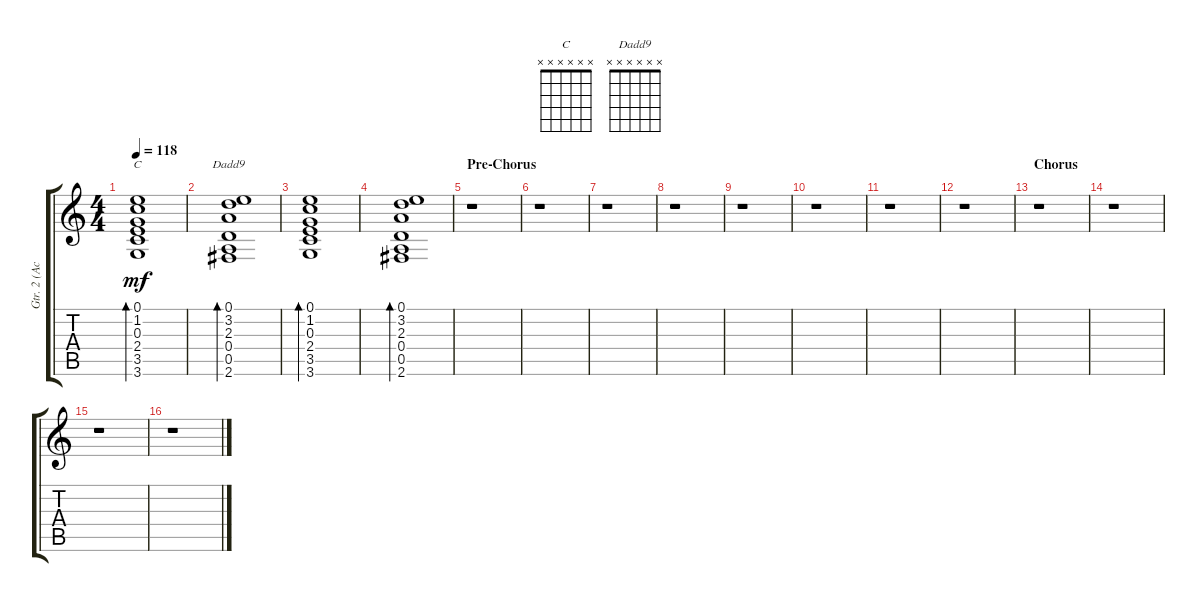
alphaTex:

\track ("Gtr. 2 (Acous.)" "Gtr. 2 (Ac") {instrument acousticguitarnylon}
\staff {score tabs}
\tuning (E4 B3 G3 D3 A2 E2) {hide}
\chord ("C" x x x x x x) {firstfret 0}
\chord ("Dadd9" x x x x x x) {firstfret 0}
\ts (4 4)
\tempo 118
\clef g2
\ks c
(0.1 1.2 0.3 2.4 3.5 3.6).1{bd 120 ch "C" dy mf} |
(0.1 3.2 2.3 0.4 0.5 2.6).1{bd 120 ch "Dadd9"} |
(0.1 1.2 0.3 2.4 3.5 3.6).1{bd 120} |
(0.1 3.2 2.3 0.4 0.5 2.6).1{bd 120} |
\section ("" "Pre-Chorus")
r.1 |
r.1 |
r.1 |
r.1 |
r.1 |
r.1 |
r.1 |
r.1 |
\section ("" "Chorus")
r.1 |
r.1 |
r.1 |
r.1
